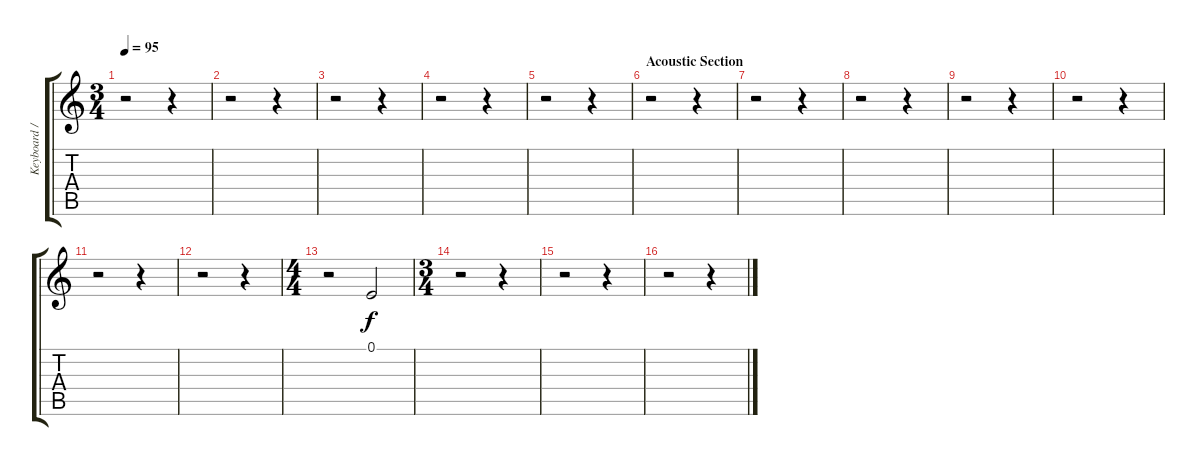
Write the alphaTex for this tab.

\track ("Keyboard / Flute" "Keyboard /") {instrument pad8sweep}
\staff {score tabs}
\tuning (E4 D4 A3 D3 A2 D2) {hide}
\ts (3 4)
\tempo 95
\clef g2
\ks c
r.2{dy f} r.4 |
r.2 r.4 |
r.2 r.4 |
r.2 r.4 |
r.2 r.4 |
\section ("" "Acoustic Section ")
r.2 r.4 |
r.2 r.4 |
r.2 r.4 |
r.2 r.4 |
r.2 r.4 |
r.2 r.4 |
r.2 r.4 |
\ts (4 4)
r.2 0.1.2{instrument reversecymbal} |
\ts (3 4)
r.2 r.4 |
r.2 r.4 |
r.2 r.4
